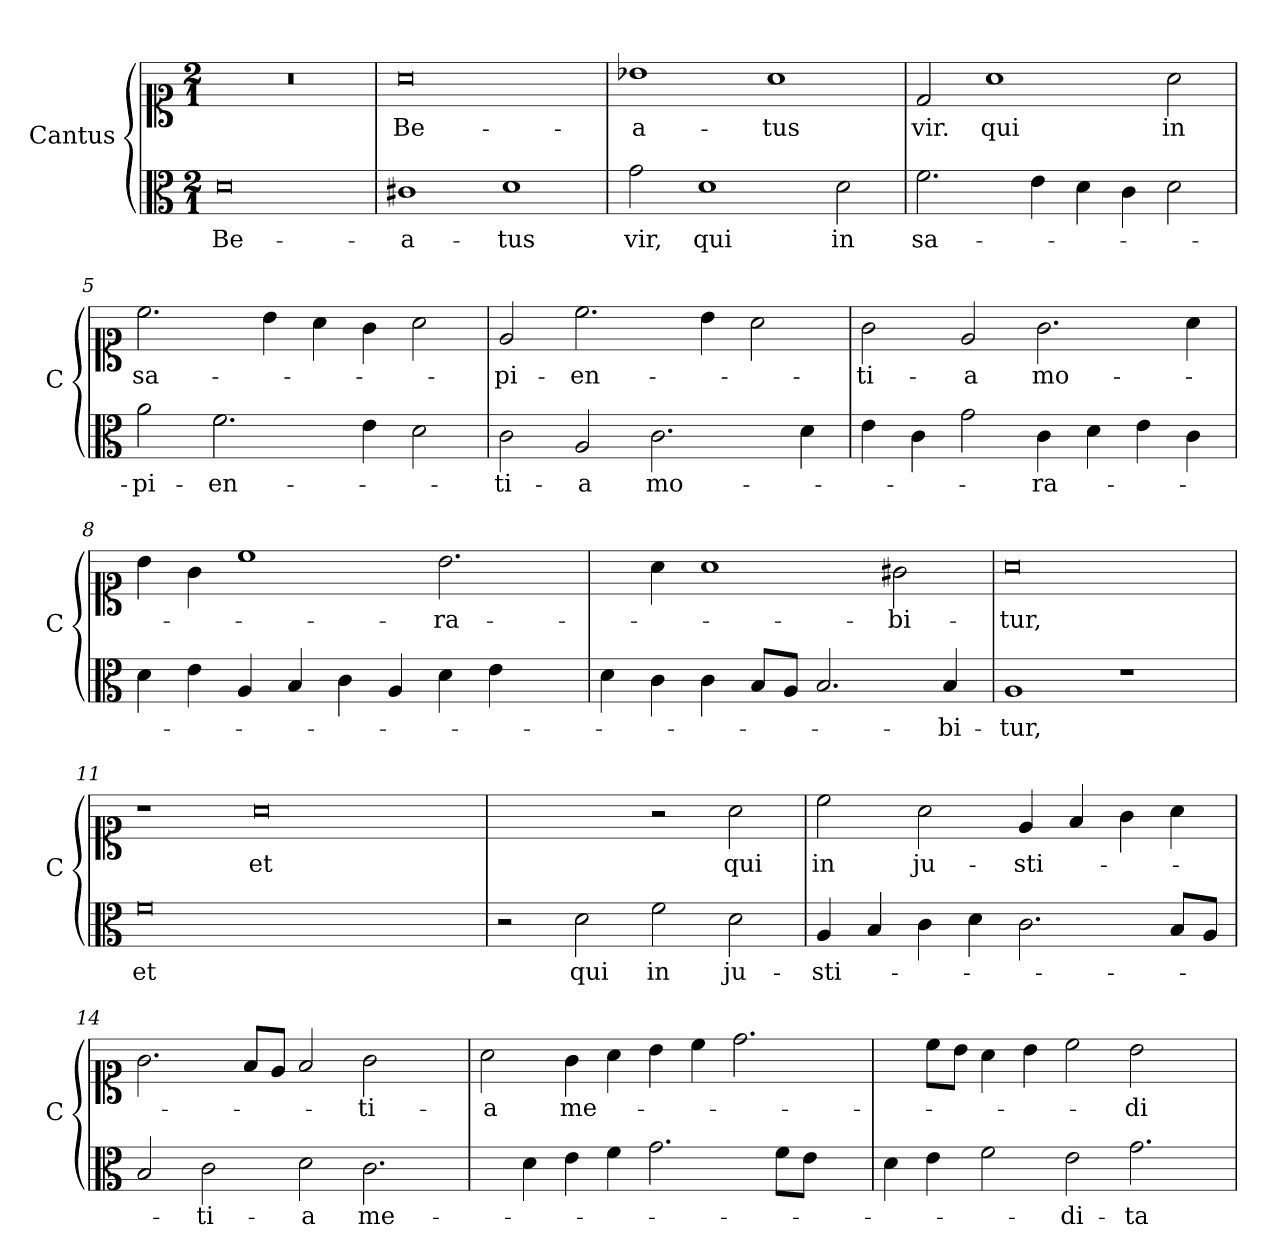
**kern	**text	**kern	**text
*part1	*part1	*part1	*part1
*staff2	*staff2	*staff1	*staff1
*I"Cantus	*	*	*
*I'C	*	*	*
*clefC3	*	*clefC1	*
*k[]	*	*k[]	*
*D:dor	*	*D:dor	*
*M2/1	*	*M2/1	*
=1	=1	=1	=1
0d	Be-	0r	.
=2	=2	=2	=2
1c#X	-a-	0a	Be-
1d	-tus	.	.
=3	=3	=3	=3
2g	vir,	1b-X	-a-
1d	qui	.	.
.	.	1a	-tus
2d	in	.	.
=4	=4	=4	=4
2.f	sa-	2d	vir.
.	.	1a	qui
4e	.	.	.
4d	.	.	.
4c	.	.	.
2d	.	2a	in
=5	=5	=5	=5
2a	-pi-	2.cc	sa-
2.f	-en-	.	.
.	.	4b	.
.	.	4a	.
4e	.	4g	.
2d	.	2a	.
=6	=6	=6	=6
2c	-ti-	2e	-pi-
2A	-a	2.cc	-en-
2.c	mo-	.	.
.	.	4b	.
.	.	2a	.
4d	.	.	.
=7	=7	=7	=7
4e	.	2g	-ti-
4c	.	.	.
2g	.	2e	-a
4c	-ra-	2.g	mo-
4d	.	.	.
4e	.	.	.
4c	.	4a	.
=8	=8	=8	=8
4d	.	4b	.
4e	.	4g	.
4A	.	1cc	.
4B	.	.	.
4c	.	.	.
4A	.	.	.
4d	.	2.b	-ra-
4e	.	.	.
4ryy	.	.	.
=9	=9	=9	=9
4d	.	4ryy	.
4c	.	4a	.
4c	.	1a	.
8BL	.	.	.
8AJ	.	.	.
2.B	.	.	.
.	.	2g#X	-bi-
4B	-bi-	.	.
=10	=10	=10	=10
1A	-tur,	0a	-tur,
1r	.	.	.
=11	=11	=11	=11
0f	et	1r	.
.	.	0a	et
1ryy	.	.	.
=12	=12	=12	=12
2r	.	1ryy	.
2d	qui	.	.
2f	in	2r	.
2d	ju-	2a	qui
=13	=13	=13	=13
4A	-sti-	2cc	in
4B	.	.	.
4c	.	2a	ju-
4d	.	.	.
2.c	.	4e	-sti-
.	.	4f	.
.	.	4g	.
8BL	.	4a	.
8AJ	.	.	.
=14	=14	=14	=14
2B	.	2.g	.
2c	-ti-	.	.
.	.	8fL	.
.	.	8eJ	.
2d	-a	2f	.
2.c	me-	2g	-ti-
.	.	4ryy	.
=15	=15	=15	=15
4ryy	.	2a	-a
4d	.	.	.
4e	.	4g	me-
4f	.	4a	.
2.g	.	4b	.
.	.	4cc	.
.	.	2.dd	.
8fL	.	.	.
8eJ	.	.	.
4ryy	.	.	.
=16	=16	=16	=16
4d	.	4ryy	.
4e	.	8ccL	.
.	.	8bJ	.
2f	.	4a	.
.	.	4b	.
2e	-di-	2cc	.
2.g	-ta-	2b	-di-
.	.	4ryy	.
=	=	=	=
*-	*-	*-	*-
